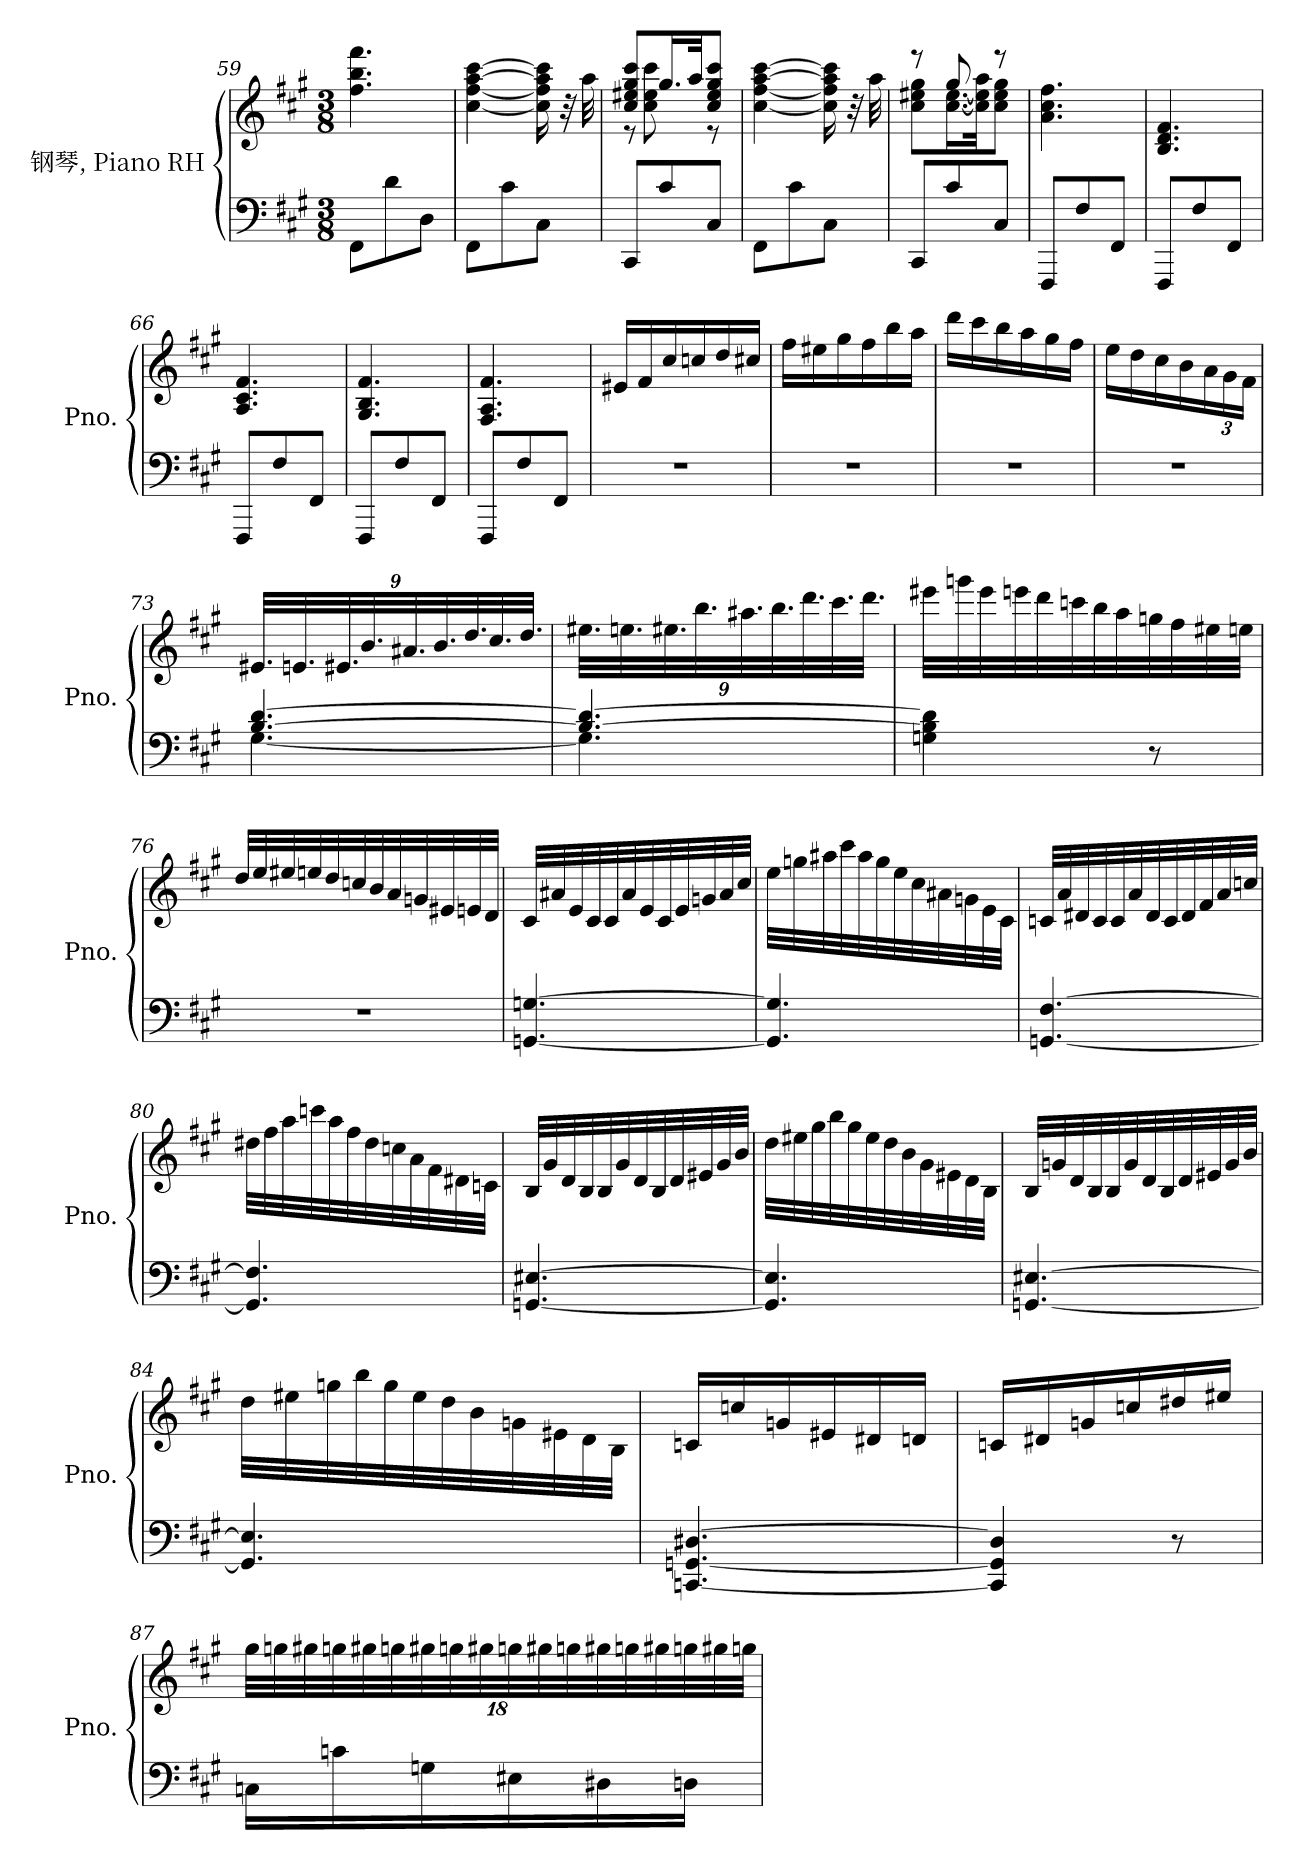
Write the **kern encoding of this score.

**kern	**kern
*part1	*part1
*staff2	*staff1
*I"钢琴, Piano RH	*
*I'Pno.	*
*clefF4	*clefG2
*k[f#c#g#]	*k[f#c#g#]
*M3/8	*M3/8
*MM42	*MM42
=59	=59
8FF#\L	4.ff#\ 4.bb\ 4.fff#\
8d\	.
8D\J	.
!!LO:LB:g=z
=60	=60
8FF#\L	[4cc#\ [4ff#\ [4aa\ [4ccc#\
8c#\	.
8C#\J	16cc#\] 16ff#\] 16aa\] 16ccc#\]
.	32r
.	32aa\
=61	=61
*	*^
8CC#/L	8cc#/ 8ee#X/ 8gg#/ 8ccc#/L	8r
8c#/	16.gg#/L	8cc#\ 8ee#\ 8ccc#\
.	32aa/JK	.
8C#/J	8cc#/ 8ee#/ 8gg#/ 8ccc#/J	8r
*	*v	*v
=62	=62
8FF#\L	[4cc#\ [4ff#\ [4aa\ [4ccc#\
8c#\	.
8C#\J	16cc#\] 16ff#\] 16aa\] 16ccc#\]
.	32r
.	32aa\
=63	=63
*	*^
8CC#/L	8r	8cc#\ 8ee#X\ 8gg#\L
8c#/	8gg#/	[16.cc#\ [16.ee#\L
.	.	32cc#\] 32ee#\] 32aa\JK
8C#/J	8r	8cc#\ 8ee#\ 8gg#\J
*	*v	*v
=64	=64
8FFF#/L	4.a\ 4.cc#\ 4.ff#\
8F#/	.
8FF#/J	.
=65	=65
8FFF#/L	4.B/ 4.d/ 4.f#/
8F#/	.
8FF#/J	.
=66	=66
8FFF#/L	4.A/ 4.c#/ 4.f#/
8F#/	.
8FF#/J	.
=67	=67
8FFF#/L	4.G#/ 4.B/ 4.f#/
8F#/	.
8FF#/J	.
!!LO:LB:g=z
=68	=68
8FFF#/L	4.F#/ 4.A/ 4.f#/
8F#/	.
8FF#/J	.
=69	=69
*	*MM45
4.r	16e#X/LL
*	*MM49
.	16f#/
.	16cc#/
*	*MM50
.	16ccn/
.	16dd/
.	16cc#X/JJ
=70	=70
4.r	16ff#\LL
.	16ee#X\
.	16gg#\
.	16ff#\
.	16bb\
.	16aa\JJ
=71	=71
4.r	16ddd\LL
.	16ccc#\
.	16bb\
.	16aa\
.	16gg#\
.	16ff#\JJ
=72	=72
4.r	16ee\LL
.	16dd\
.	16cc#\
.	16b\
*	*Xbrackettup
.	24a\
.	24g#\
.	24f#\JJ
!!LO:LB:g=z
=73	=73
*	*MM48
*^	*
[4.B/ [4.d/	[4.G#\	36.e#X/LLL
.	.	36.en/
.	.	36.e#X/
.	.	36.b/
.	.	36.a#X/
.	.	36.b/
.	.	36.dd/
.	.	36.cc#/
.	.	36.dd/JJJ
=74	=74	=74
4.B/_ 4.d/_	4.G#\]	36.ee#X\LLL
.	.	36.een\
.	.	36.ee#X\
.	.	36.bb\
.	.	36.aa#X\
*	*	*MM70
.	.	36.bb\
.	.	36.ddd\
.	.	36.ccc#\
.	.	36.ddd\JJJ
*v	*v	*
!!LO:LB:g=z
=75	=75
*	*MM59
4Gn\ 4B\] 4d\]	32eee#X\LLL
.	32gggn\
.	32eee#\
.	32eeen\
.	32ddd\
.	32cccn\
.	32bb\
.	32aa\
*	*MM67
8r	32ggn\
.	32ff#\
.	32ee#X\
.	32een\JJJ
=76	=76
4.r	32dd/LLL
.	32ee/
.	32ee#X/
.	32een/
.	32dd/
.	32ccn/
*	*MM65
.	32b/
.	32a/
.	32gn/
.	32e#X/
.	32en/
.	32d/JJJ
!!LO:PB:g=z
=77	=77
*	*MM50
[4.GGn/ [4.Gn/	32c#/LLL
.	32a#X/
*	*MM62
.	32e/
.	32c#/
.	32c#/
.	32a#/
.	32e/
.	32c#/
*	*MM62
.	32e/
.	32gn/
.	32a#/
.	32cc#/JJJ
=78	=78
4.GG/] 4.G/]	32ee\LLL
.	32ggn\
.	32aa#X\
.	32ccc#\
.	32aa#\
.	32gg\
.	32ee\
.	32cc#\
.	32a#X\
.	32gn\
.	32e\
.	32c#\JJJ
=79	=79
*	*MM50
[4.GGn/ [4.F#/	32cn/LLL
.	32a/
*	*MM62
.	32d#X/
.	32c/
.	32c/
.	32a/
.	32d#/
.	32c/
*	*MM62
.	32d#/
.	32f#/
.	32a/
.	32ccn/JJJ
!!LO:LB:g=z
=80	=80
4.GG/] 4.F#/]	32dd#X\LLL
.	32ff#\
.	32aa\
.	32cccn\
.	32aa\
.	32ff#\
.	32dd#\
.	32ccn\
.	32a\
.	32f#\
.	32d#X\
.	32cn\JJJ
=81	=81
*	*MM50
[4.GGn/ [4.E#X/	32B/LLL
.	32g#/
*	*MM62
.	32d/
.	32B/
.	32B/
.	32g#/
.	32d/
.	32B/
*	*MM62
.	32d/
.	32e#X/
.	32g#/
.	32b/JJJ
=82	=82
4.GG/] 4.E#/]	32dd\LLL
.	32ee#X\
.	32gg#\
.	32bb\
.	32gg#\
.	32ee#\
.	32dd\
.	32b\
.	32g#\
.	32e#X\
.	32d\
.	32B\JJJ
!!LO:LB:g=z
=83	=83
*	*MM50
[4.GGn/ [4.E#X/	32B/LLL
.	32gn/
*	*MM62
.	32d/
.	32B/
.	32B/
.	32g/
*	*MM55
.	32d/
.	32B/
*	*MM51
.	32d/
.	32e#X/
*	*MM48
.	32g/
.	32b/JJJ
=84	=84
4.GG/] 4.E#/]	32dd\LLL
.	32ee#X\
.	32ggn\
.	32bb\
.	32gg\
.	32ee#\
.	32dd\
.	32b\
*	*MM49
.	32gn\
.	32e#X\
.	32d\
*	*MM51
.	32B\JJJ
=85	=85
*	*MM53
[4.CCn/ [4.GGn/ [4.D#X/	16cn/LL
.	16ccn/
.	16gn/
.	16e#X/
.	16d#X/
.	16dn/JJ
!!LO:LB:g=z
=86	=86
4CC/] 4GG/] 4D#/]	16cn/LL
.	16d#X/
*	*MM56
.	16gn/
*	*MM54
.	16ccn/
*	*MM50
8r	16dd#X/
.	16ee#X/JJ
=87	=87
16Cn\LL	48gg#\LLL
.	48ggn\
.	48gg#X\
16cn\	48ggn\
.	48gg#X\
.	48ggn\
*	*MM53
16Gn\	48gg#X\
.	48ggn\
.	48gg#X\
16E#X\	48ggn\
.	48gg#X\
*	*MM54
.	48ggn\
16D#X\	48gg#X\
*	*MM55
.	48ggn\
.	48gg#X\
16Dn\JJ	48ggn\
.	48gg#X\
.	48ggn\JJJ
=	=
*-	*-
